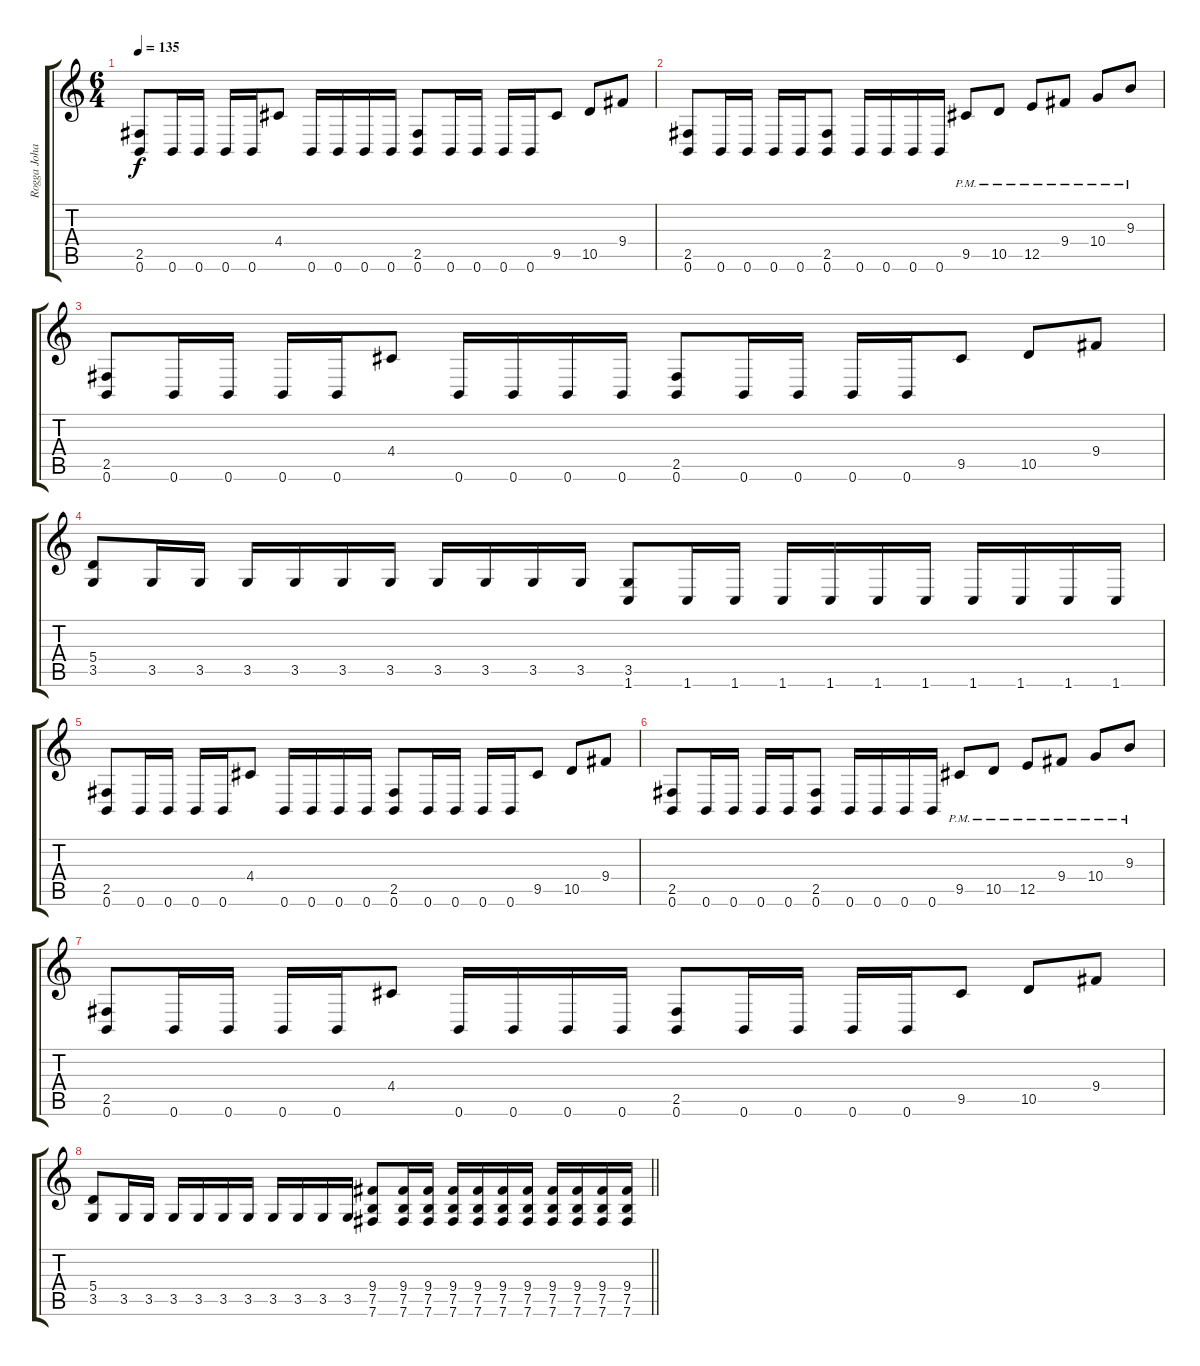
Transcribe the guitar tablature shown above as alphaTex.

\track ("Rogga Johansson - guitar" "Rogga Joha") {instrument distortionguitar}
\staff {score tabs}
\tuning (B3 Gb3 D3 A2 E2 B1) {hide}
\ts (6 4)
\tempo 135
\clef g2
\ks c
(2.5 0.6).8{dy f} 0.6.16 0.6.16 0.6.16 0.6.16 4.4.8 0.6.16 0.6.16 0.6.16 0.6.16 (2.5 0.6).8 0.6.16 0.6.16 0.6.16 0.6.16 9.5.8 10.5.8 9.4.8 |
(2.5 0.6).8 0.6.16 0.6.16 0.6.16 0.6.16 (2.5 0.6).8 0.6.16 0.6.16 0.6.16 0.6.16 9.5{pm}.8 10.5{pm}.8 12.5{pm}.8 9.4{pm}.8 10.4{pm}.8 9.3{pm}.8 |
(2.5 0.6).8 0.6.16 0.6.16 0.6.16 0.6.16 4.4.8 0.6.16 0.6.16 0.6.16 0.6.16 (2.5 0.6).8 0.6.16 0.6.16 0.6.16 0.6.16 9.5.8 10.5.8 9.4.8 |
(5.4 3.5).8 3.5.16 3.5.16 3.5.16 3.5.16 3.5.16 3.5.16 3.5.16 3.5.16 3.5.16 3.5.16 (3.5 1.6).8 1.6.16 1.6.16 1.6.16 1.6.16 1.6.16 1.6.16 1.6.16 1.6.16 1.6.16 1.6.16 |
(2.5 0.6).8 0.6.16 0.6.16 0.6.16 0.6.16 4.4.8 0.6.16 0.6.16 0.6.16 0.6.16 (2.5 0.6).8 0.6.16 0.6.16 0.6.16 0.6.16 9.5.8 10.5.8 9.4.8 |
(2.5 0.6).8 0.6.16 0.6.16 0.6.16 0.6.16 (2.5 0.6).8 0.6.16 0.6.16 0.6.16 0.6.16 9.5{pm}.8 10.5{pm}.8 12.5{pm}.8 9.4{pm}.8 10.4{pm}.8 9.3{pm}.8 |
(2.5 0.6).8 0.6.16 0.6.16 0.6.16 0.6.16 4.4.8 0.6.16 0.6.16 0.6.16 0.6.16 (2.5 0.6).8 0.6.16 0.6.16 0.6.16 0.6.16 9.5.8 10.5.8 9.4.8 |
\barLineRight lightlight
(5.4 3.5).8 3.5.16 3.5.16 3.5.16 3.5.16 3.5.16 3.5.16 3.5.16 3.5.16 3.5.16 3.5.16 (9.4 7.5 7.6).8 (9.4 7.5 7.6).16 (9.4 7.5 7.6).16 (9.4 7.5 7.6).16 (9.4 7.5 7.6).16 (9.4 7.5 7.6).16 (9.4 7.5 7.6).16 (9.4 7.5 7.6).16 (9.4 7.5 7.6).16 (9.4 7.5 7.6).16 (9.4 7.5 7.6).16
